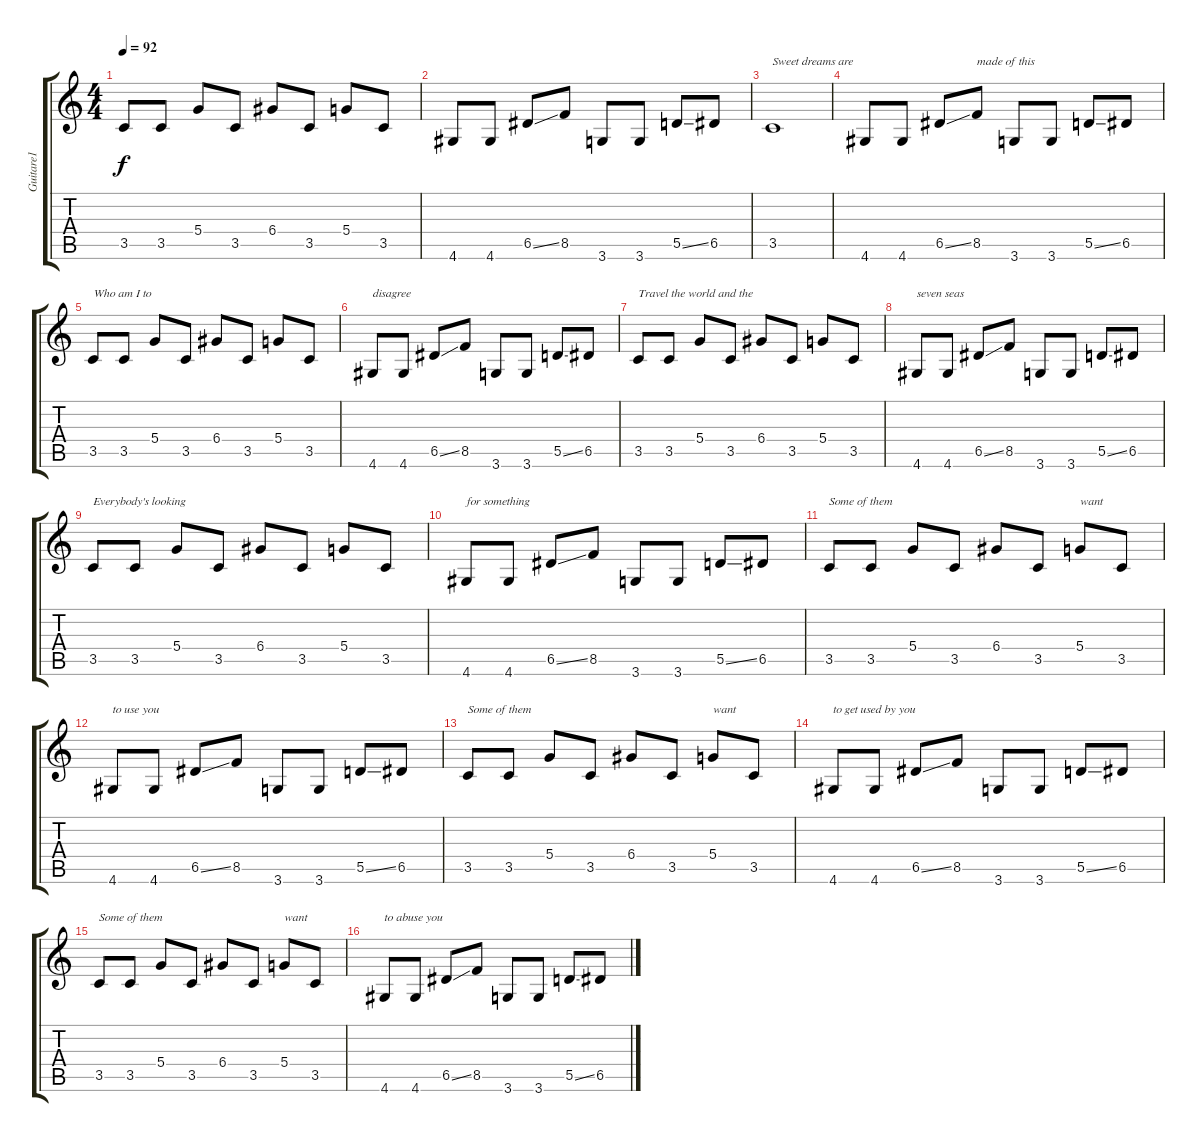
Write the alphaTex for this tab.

\track ("Guitare1" "Guitare1") {instrument distortionguitar}
\staff {score tabs}
\tuning (E4 B3 G3 D3 A2 E2) {hide}
\ts (4 4)
\tempo 92
\clef g2
\ks c
3.5.8{dy f} 3.5.8 5.4.8 3.5.8 6.4.8 3.5.8 5.4.8 3.5.8 |
4.6.8 4.6.8 6.5{ss}.8 8.5.8 3.6.8 3.6.8 5.5{ss}.8 6.5.8 |
3.5.1{txt "Sweet dreams are"} |
4.6.8 4.6.8 6.5{ss}.8 8.5.8{txt "made of this"} 3.6.8 3.6.8 5.5{ss}.8 6.5.8 |
3.5.8{txt "Who am I to"} 3.5.8 5.4.8 3.5.8 6.4.8 3.5.8 5.4.8 3.5.8 |
4.6.8{txt "disagree"} 4.6.8 6.5{ss}.8 8.5.8 3.6.8 3.6.8 5.5{ss}.8 6.5.8 |
3.5.8{txt "Travel the world and the"} 3.5.8 5.4.8 3.5.8 6.4.8 3.5.8 5.4.8 3.5.8 |
4.6.8{txt "seven seas"} 4.6.8 6.5{ss}.8 8.5.8 3.6.8 3.6.8 5.5{ss}.8 6.5.8 |
3.5.8{txt "Everybody's looking"} 3.5.8 5.4.8 3.5.8 6.4.8 3.5.8 5.4.8 3.5.8 |
4.6.8{txt "for something"} 4.6.8 6.5{ss}.8 8.5.8 3.6.8 3.6.8 5.5{ss}.8 6.5.8 |
3.5.8{txt "Some of them "} 3.5.8 5.4.8 3.5.8 6.4.8 3.5.8 5.4.8{txt "want"} 3.5.8 |
4.6.8{txt "to use you"} 4.6.8 6.5{ss}.8 8.5.8 3.6.8 3.6.8 5.5{ss}.8 6.5.8 |
3.5.8{txt "Some of them"} 3.5.8 5.4.8 3.5.8 6.4.8 3.5.8 5.4.8{txt "want"} 3.5.8 |
4.6.8{txt "to get used by you"} 4.6.8 6.5{ss}.8 8.5.8 3.6.8 3.6.8 5.5{ss}.8 6.5.8 |
3.5.8{txt "Some of them"} 3.5.8 5.4.8 3.5.8 6.4.8 3.5.8 5.4.8{txt "want"} 3.5.8 |
4.6.8{txt "to abuse you"} 4.6.8 6.5{ss}.8 8.5.8 3.6.8 3.6.8 5.5{ss}.8 6.5.8
